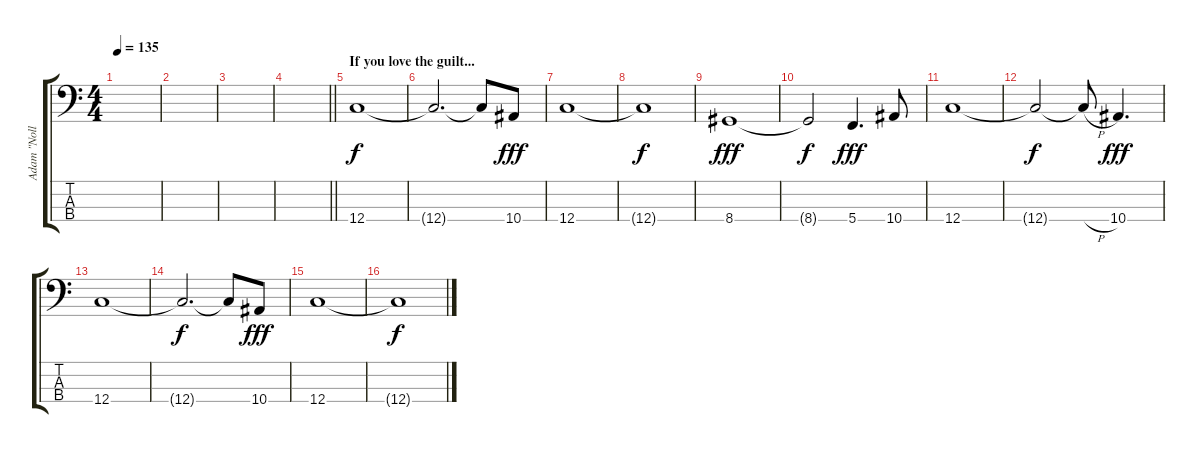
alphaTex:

\track ("Adam \"Nolly\" Getgood - Bass" "Adam \"Noll") {instrument electricbassfinger}
\staff {score tabs}
\tuning (F2 C2 G1 C1) {hide}
\ts (4 4)
\tempo 135
\clef f4
\ks c
|
|
|
\barLineRight lightlight
|
\section ("" "If you love the guilt...")
12.4.1 |
12.4{t}.2{d dy f} 12.4{t}.8 10.4.8{dy fff} |
12.4.1 |
12.4{t}.1{dy f} |
8.4.1{dy fff} |
8.4{t}.2{dy f} 5.4.4{d dy fff} 10.4.8 |
12.4.1 |
12.4{t}.2{dy f} 12.4{h t}.8 10.4.4{d dy fff} |
12.4.1 |
12.4{t}.2{d dy f} 12.4{t}.8 10.4.8{dy fff} |
12.4.1 |
12.4{t}.1{dy f}
